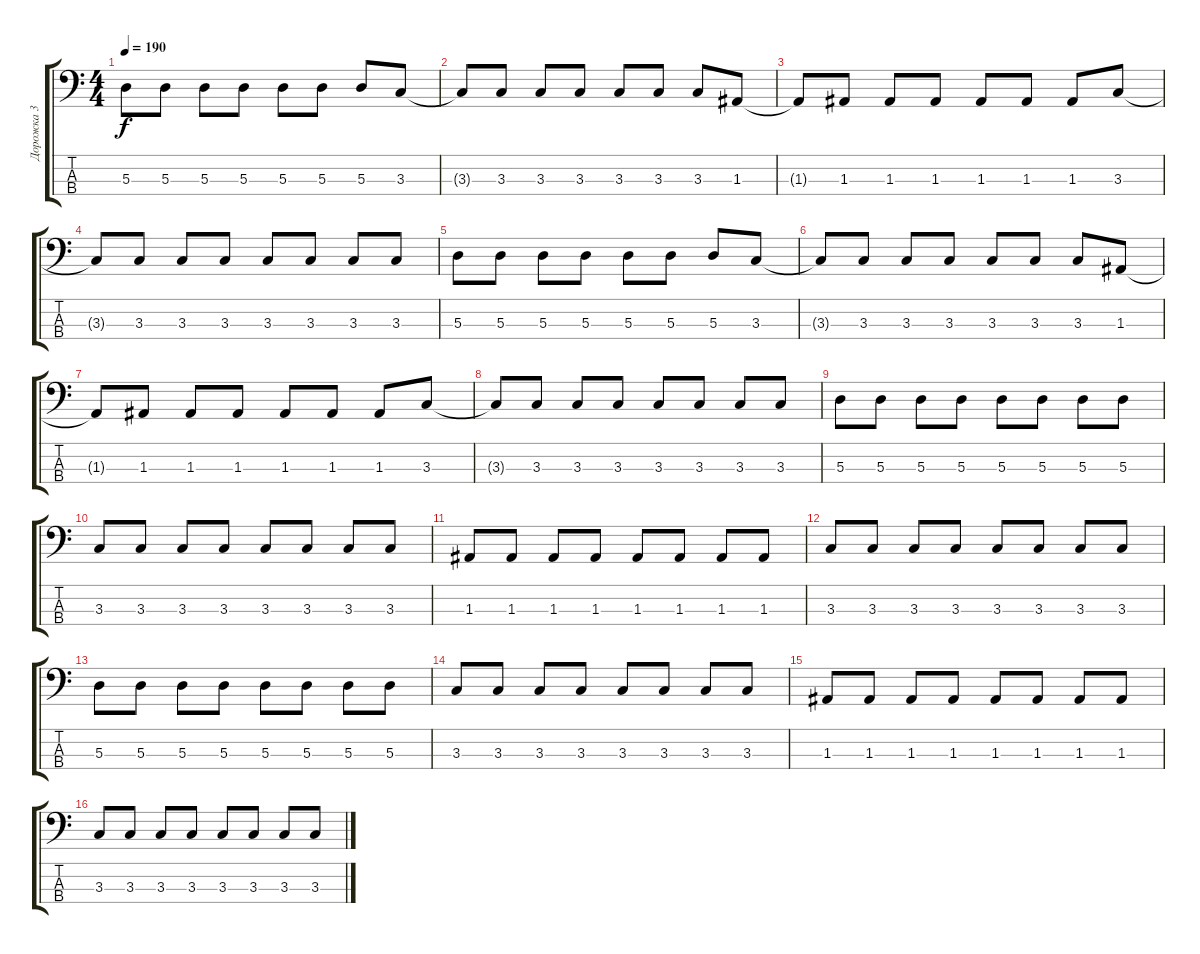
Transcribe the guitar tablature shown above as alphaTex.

\track ("Дорожка 3" "Дорожка 3") {instrument electricbassfinger}
\staff {score tabs}
\tuning (G2 D2 A1 E1) {hide}
\ts (4 4)
\tempo 190
\clef f4
\ks c
5.3.8{dy f} 5.3.8 5.3.8 5.3.8 5.3.8 5.3.8 5.3.8 3.3.8 |
3.3{t}.8 3.3.8 3.3.8 3.3.8 3.3.8 3.3.8 3.3.8 1.3.8 |
1.3{t}.8 1.3.8 1.3.8 1.3.8 1.3.8 1.3.8 1.3.8 3.3.8 |
3.3{t}.8 3.3.8 3.3.8 3.3.8 3.3.8 3.3.8 3.3.8 3.3.8 |
5.3.8 5.3.8 5.3.8 5.3.8 5.3.8 5.3.8 5.3.8 3.3.8 |
3.3{t}.8 3.3.8 3.3.8 3.3.8 3.3.8 3.3.8 3.3.8 1.3.8 |
1.3{t}.8 1.3.8 1.3.8 1.3.8 1.3.8 1.3.8 1.3.8 3.3.8 |
3.3{t}.8 3.3.8 3.3.8 3.3.8 3.3.8 3.3.8 3.3.8 3.3.8 |
5.3.8 5.3.8 5.3.8 5.3.8 5.3.8 5.3.8 5.3.8 5.3.8 |
3.3.8 3.3.8 3.3.8 3.3.8 3.3.8 3.3.8 3.3.8 3.3.8 |
1.3.8 1.3.8 1.3.8 1.3.8 1.3.8 1.3.8 1.3.8 1.3.8 |
3.3.8 3.3.8 3.3.8 3.3.8 3.3.8 3.3.8 3.3.8 3.3.8 |
5.3.8 5.3.8 5.3.8 5.3.8 5.3.8 5.3.8 5.3.8 5.3.8 |
3.3.8 3.3.8 3.3.8 3.3.8 3.3.8 3.3.8 3.3.8 3.3.8 |
1.3.8 1.3.8 1.3.8 1.3.8 1.3.8 1.3.8 1.3.8 1.3.8 |
3.3.8 3.3.8 3.3.8 3.3.8 3.3.8 3.3.8 3.3.8 3.3.8
